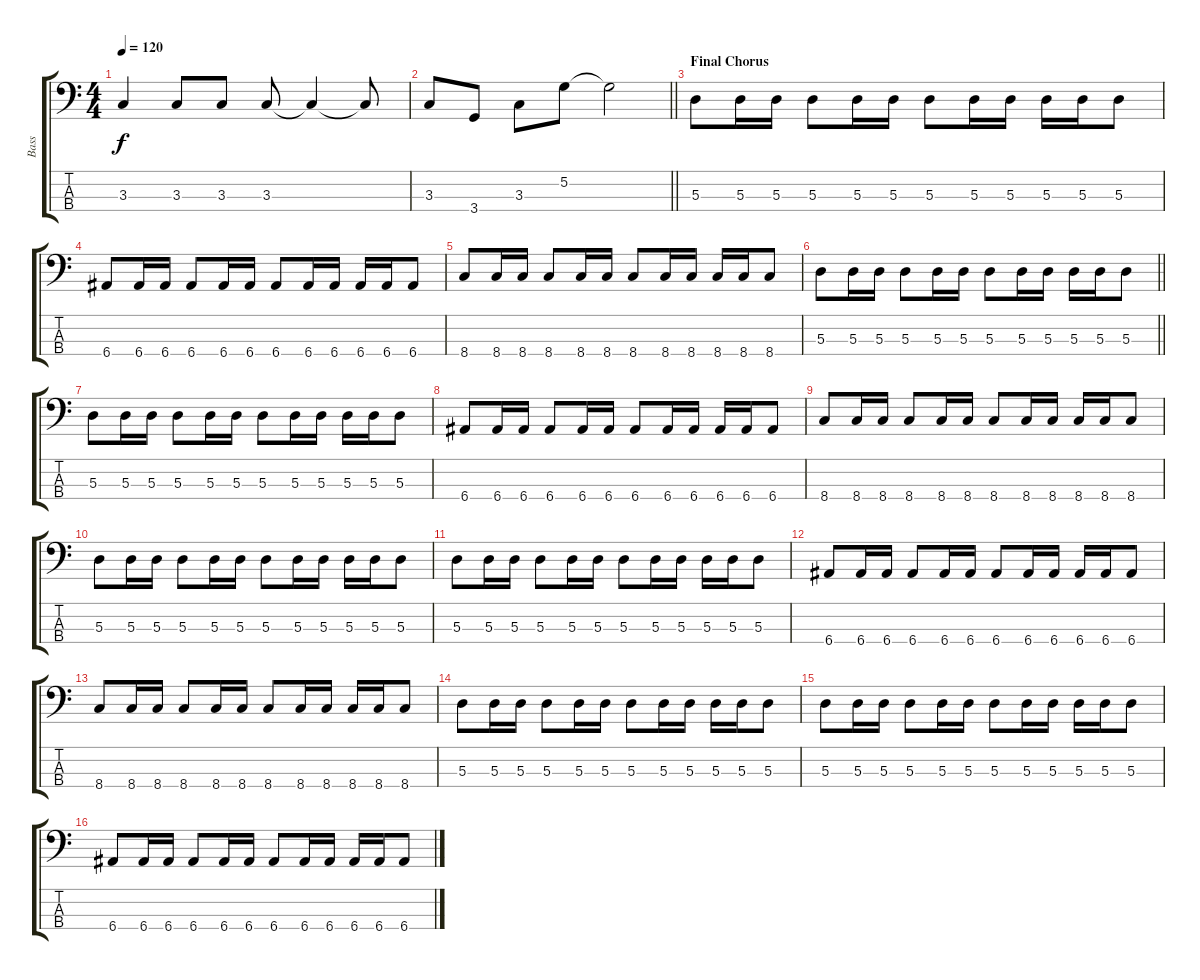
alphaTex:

\track ("Bass" "Bass") {instrument electricbassfinger}
\staff {score tabs}
\tuning (G2 D2 A1 E1) {hide}
\ts (4 4)
\tempo 120
\clef f4
\ks c
3.3.4{dy f} 3.3.8 3.3.8 3.3.8 3.3{t}.4 3.3{t}.8 |
\barLineRight lightlight
3.3.8 3.4.8 3.3.8 5.2.8 5.2{t}.2 |
\section ("" "Final Chorus")
5.3.8 5.3.16 5.3.16 5.3.8 5.3.16 5.3.16 5.3.8 5.3.16 5.3.16 5.3.16 5.3.16 5.3.8 |
6.4.8 6.4.16 6.4.16 6.4.8 6.4.16 6.4.16 6.4.8 6.4.16 6.4.16 6.4.16 6.4.16 6.4.8 |
8.4.8 8.4.16 8.4.16 8.4.8 8.4.16 8.4.16 8.4.8 8.4.16 8.4.16 8.4.16 8.4.16 8.4.8 |
\barLineRight lightlight
5.3.8 5.3.16 5.3.16 5.3.8 5.3.16 5.3.16 5.3.8 5.3.16 5.3.16 5.3.16 5.3.16 5.3.8 |
5.3.8 5.3.16 5.3.16 5.3.8 5.3.16 5.3.16 5.3.8 5.3.16 5.3.16 5.3.16 5.3.16 5.3.8 |
6.4.8 6.4.16 6.4.16 6.4.8 6.4.16 6.4.16 6.4.8 6.4.16 6.4.16 6.4.16 6.4.16 6.4.8 |
8.4.8 8.4.16 8.4.16 8.4.8 8.4.16 8.4.16 8.4.8 8.4.16 8.4.16 8.4.16 8.4.16 8.4.8 |
5.3.8 5.3.16 5.3.16 5.3.8 5.3.16 5.3.16 5.3.8 5.3.16 5.3.16 5.3.16 5.3.16 5.3.8 |
5.3.8 5.3.16 5.3.16 5.3.8 5.3.16 5.3.16 5.3.8 5.3.16 5.3.16 5.3.16 5.3.16 5.3.8 |
6.4.8 6.4.16 6.4.16 6.4.8 6.4.16 6.4.16 6.4.8 6.4.16 6.4.16 6.4.16 6.4.16 6.4.8 |
8.4.8 8.4.16 8.4.16 8.4.8 8.4.16 8.4.16 8.4.8 8.4.16 8.4.16 8.4.16 8.4.16 8.4.8 |
5.3.8 5.3.16 5.3.16 5.3.8 5.3.16 5.3.16 5.3.8 5.3.16 5.3.16 5.3.16 5.3.16 5.3.8 |
5.3.8 5.3.16 5.3.16 5.3.8 5.3.16 5.3.16 5.3.8 5.3.16 5.3.16 5.3.16 5.3.16 5.3.8 |
6.4.8 6.4.16 6.4.16 6.4.8 6.4.16 6.4.16 6.4.8 6.4.16 6.4.16 6.4.16 6.4.16 6.4.8
